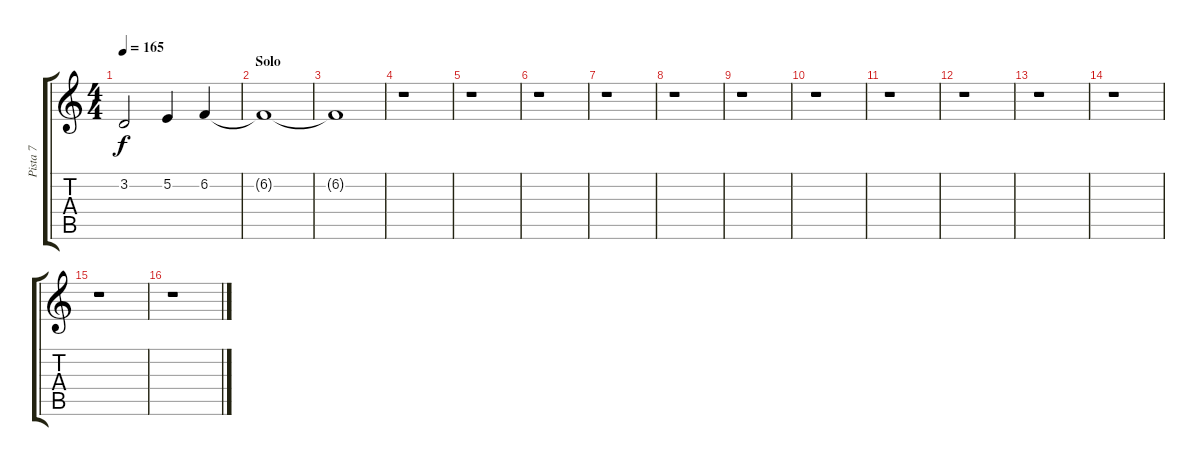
\track ("Pista 7" "Pista 7") {instrument electricgrandpiano}
\staff {score tabs}
\tuning (E4 B3 G3 D3 A2 E2) {hide}
\ts (4 4)
\tempo 165
\clef g2
\ks c
3.2.2{dy f} 5.2.4 6.2.4 |
\section ("" "Solo")
6.2{t}.1 |
6.2{t}.1 |
r.1 |
r.1 |
r.1 |
r.1 |
r.1 |
r.1 |
r.1 |
r.1 |
r.1 |
r.1 |
r.1 |
r.1 |
r.1
